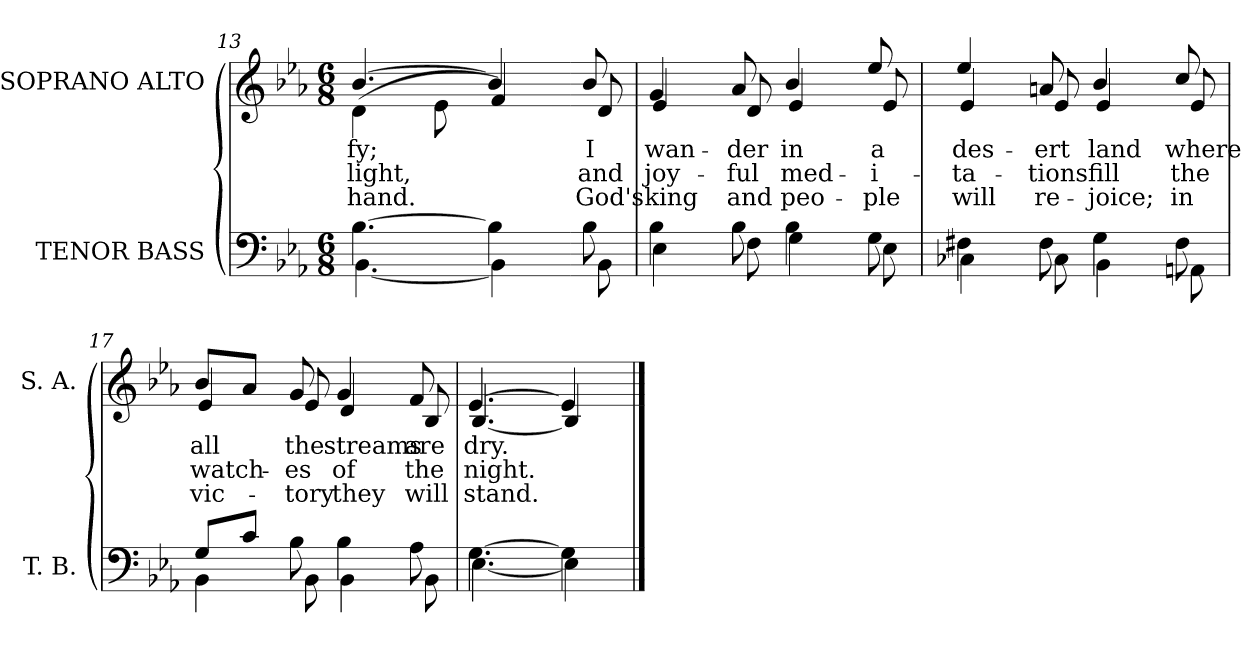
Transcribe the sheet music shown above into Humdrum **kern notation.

**kern	**kern	**text	**text	**text
*part2	*part1	*part1	*part1	*part1
*staff2	*staff1	*staff1	*staff1	*staff1
*I"TENOR BASS	*I"SOPRANO ALTO	*	*	*
*I'T. B.	*I'S. A.	*	*	*
*clefF4	*clefG2	*	*	*
*k[b-e-a-]	*k[b-e-a-]	*	*	*
*E-:	*E-:	*	*	*
*M6/8	*M6/8	*	*	*
=13	=13	=13	=13	=13
*^	*	*	*	*
!	!	!	!LO:LY:b:color=#000000	!LO:LY:b:color=#000000	!LO:LY:b:color=#000000
*	*	*^	*	*	*
[4.B-i\	[4.BB-i\	[4.b-i/	(4di\	-fy;	light,	hand.
.	.	.	8e-i\	.	.	.
4B-i\]	4BB-i\]	4b-i/]	4fi/)	.	.	.
!!LO:LB:g=z	!!
=14-	=14-	=14-	=14-	=14-	=14-	=14-
!	!	!	!	!LO:LY:b:color=#000000	!LO:LY:b:color=#000000	!LO:LY:b:color=#000000
8B-i\	8BB-i\	8b-i/	8di/	I	and	God's
=15	=15	=15	=15	=15	=15	=15
!	!	!	!	!LO:LY:b:color=#000000	!LO:LY:b:color=#000000	!LO:LY:b:color=#000000
4B-i\	4E-i\	4gi/	4e-i/	wan-	joy-	king
!	!	!	!	!LO:LY:b:color=#000000	!LO:LY:b:color=#000000	!LO:LY:b:color=#000000
8B-i\	8Fi\	8a-i/	8di/	-der	-ful	and
!	!	!	!	!LO:LY:b:color=#000000	!LO:LY:b:color=#000000	!LO:LY:b:color=#000000
4B-i\	4Gi\	4b-i/	4e-i/	in	med-	peo-
!	!	!	!	!LO:LY:b:color=#000000	!LO:LY:b:color=#000000	!LO:LY:b:color=#000000
8Gi\	8E-i\	8ee-i/	8e-i/	a	-i-	-ple
=16	=16	=16	=16	=16	=16	=16
!	!	!	!	!LO:LY:b:color=#000000	!LO:LY:b:color=#000000	!LO:LY:b:color=#000000
4F#Xi\	4C-Xi\	4ee-i/	4e-i/	des-	-ta-	will
!	!	!	!	!LO:LY:b:color=#000000	!LO:LY:b:color=#000000	!LO:LY:b:color=#000000
8F#i\	8C-i\	8ani/	8e-i/	-ert	-tions	re-
!	!	!	!	!LO:LY:b:color=#000000	!LO:LY:b:color=#000000	!LO:LY:b:color=#000000
4Gi\	4BB-i\	4b-i/	4e-i/	land	fill	-joice;
!	!	!	!	!LO:LY:b:color=#000000	!LO:LY:b:color=#000000	!LO:LY:b:color=#000000
8F#i\	8AAni\	8cci/	8e-i/	where	the	in
=17	=17	=17	=17	=17	=17	=17
!	!	!	!	!LO:LY:b:color=#000000	!LO:LY:b:color=#000000	!LO:LY:b:color=#000000
8Gi/L	4BB-i\	8b-i/L	4e-i/	all	watch-	vic-
8ci/J	.	8a-i/J	.	.	.	.
!	!	!	!	!LO:LY:b:color=#000000	!LO:LY:b:color=#000000	!LO:LY:b:color=#000000
8B-i\	8BB-i\	8gi/	8e-i/	the	-es	-tory
!	!	!	!	!LO:LY:b:color=#000000	!LO:LY:b:color=#000000	!LO:LY:b:color=#000000
4B-i\	4BB-i\	4gi/	4di/	streams	of	they
!	!	!	!	!LO:LY:b:color=#000000	!LO:LY:b:color=#000000	!LO:LY:b:color=#000000
8A-i\	8BB-i\	8fi/	8B-i/	are	the	will
=18	=18	=18	=18	=18	=18	=18
!	!	!	!	!LO:LY:b:color=#000000	!LO:LY:b:color=#000000	!LO:LY:b:color=#000000
[4.Gi\	[4.E-i\	[4.e-i/	[4.B-i/	dry.	night.	stand.
4Gi\]	4E-i\]	4e-i/]	4B-i/]	.	.	.
*v	*v	*	*	*	*	*
*	*v	*v	*	*	*
==	==	==	==	==
*-	*-	*-	*-	*-
